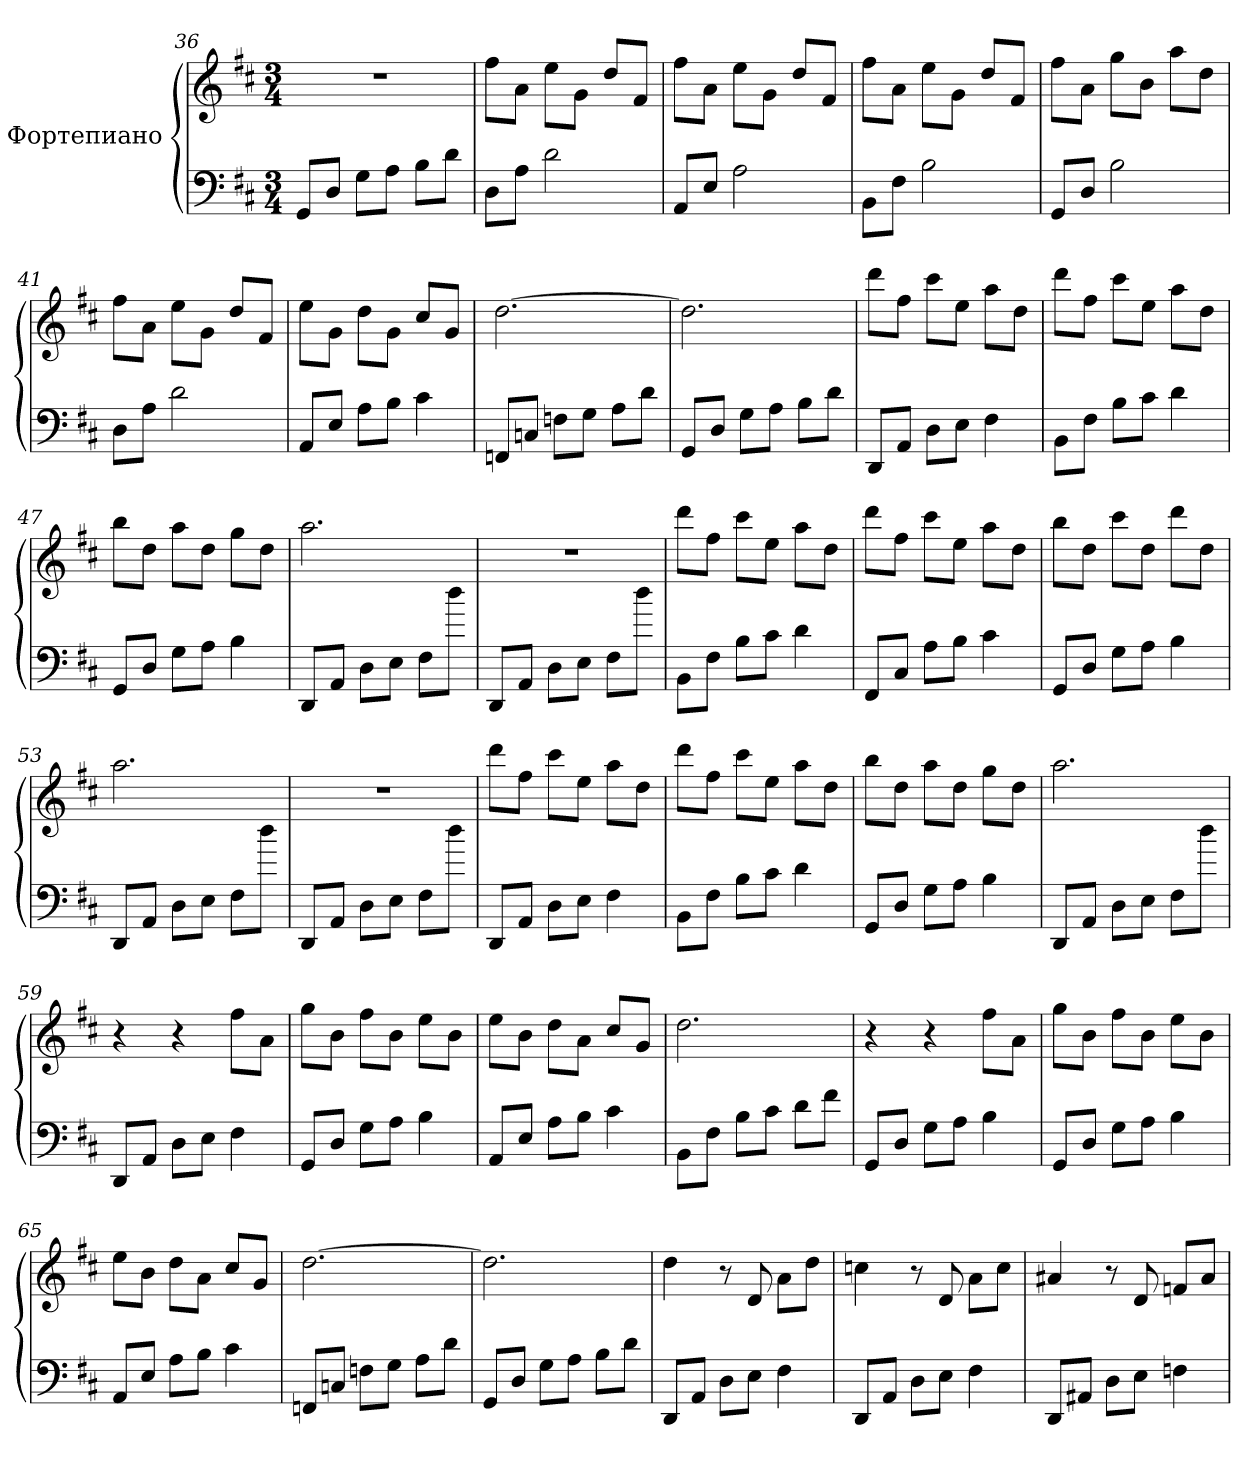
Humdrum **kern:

**kern	**kern
*part1	*part1
*staff2	*staff1
*I"Фортепиано	*
*clefF4	*clefG2
*k[f#c#]	*k[f#c#]
*M3/4	*M3/4
=36	=36
8GG/L	2.r
8D/J	.
8G\L	.
8A\J	.
8B\L	.
8d\J	.
=37	=37
8D\L	8ff#\L
8A\J	8a\J
2d\	8ee\L
.	8g\J
.	8dd/L
.	8f#/J
=38	=38
8AA/L	8ff#\L
8E/J	8a\J
2A\	8ee\L
.	8g\J
.	8dd/L
.	8f#/J
=39	=39
8BB\L	8ff#\L
8F#\J	8a\J
2B\	8ee\L
.	8g\J
.	8dd/L
.	8f#/J
=40	=40
8GG/L	8ff#\L
8D/J	8a\J
2B\	8gg\L
.	8b\J
.	8aa\L
.	8dd\J
!!LO:LB:g=z
=41	=41
8D\L	8ff#\L
8A\J	8a\J
2d\	8ee\L
.	8g\J
.	8dd/L
.	8f#/J
=42	=42
8AA/L	8ee\L
8E/J	8g\J
8A\L	8dd\L
8B\J	8g\J
4c#\	8cc#/L
.	8g/J
=43	=43
8FFn/L	[2.dd\
8Cn/J	.
8Fn\L	.
8G\J	.
8A\L	.
8d\J	.
=44	=44
8GG/L	2.dd\]
8D/J	.
8G\L	.
8A\J	.
8B\L	.
8d\J	.
=45	=45
8DD/L	8ddd\L
8AA/J	8ff#\J
8D\L	8ccc#\L
8E\J	8ee\J
4F#\	8aa\L
.	8dd\J
=46	=46
8BB\L	8ddd\L
8F#\J	8ff#\J
8B\L	8ccc#\L
8c#\J	8ee\J
4d\	8aa\L
.	8dd\J
=47	=47
8GG/L	8bb\L
8D/J	8dd\J
8G\L	8aa\L
8A\J	8dd\J
4B\	8gg\L
.	8dd\J
!!LO:LB:g=z
=48	=48
8DD/L	2.aa\
8AA/J	.
8D\L	.
8E\J	.
8F#\L	.
8dd\J	.
=49	=49
8DD/L	2.r
8AA/J	.
8D\L	.
8E\J	.
8F#\L	.
8dd\J	.
=50	=50
8BB\L	8ddd\L
8F#\J	8ff#\J
8B\L	8ccc#\L
8c#\J	8ee\J
4d\	8aa\L
.	8dd\J
=51	=51
8FF#/L	8ddd\L
8C#/J	8ff#\J
8A\L	8ccc#\L
8B\J	8ee\J
4c#\	8aa\L
.	8dd\J
=52	=52
8GG/L	8bb\L
8D/J	8dd\J
8G\L	8ccc#\L
8A\J	8dd\J
4B\	8ddd\L
.	8dd\J
=53	=53
8DD/L	2.aa\
8AA/J	.
8D\L	.
8E\J	.
8F#\L	.
8dd\J	.
=54	=54
8DD/L	2.r
8AA/J	.
8D\L	.
8E\J	.
8F#\L	.
8dd\J	.
!!LO:LB:g=z
=55	=55
8DD/L	8ddd\L
8AA/J	8ff#\J
8D\L	8ccc#\L
8E\J	8ee\J
4F#\	8aa\L
.	8dd\J
=56	=56
8BB\L	8ddd\L
8F#\J	8ff#\J
8B\L	8ccc#\L
8c#\J	8ee\J
4d\	8aa\L
.	8dd\J
=57	=57
8GG/L	8bb\L
8D/J	8dd\J
8G\L	8aa\L
8A\J	8dd\J
4B\	8gg\L
.	8dd\J
=58	=58
8DD/L	2.aa\
8AA/J	.
8D\L	.
8E\J	.
8F#\L	.
8dd\J	.
=59	=59
8DD/L	4r
8AA/J	.
8D\L	4r
8E\J	.
4F#\	8ff#\L
.	8a\J
=60	=60
8GG/L	8gg\L
8D/J	8b\J
8G\L	8ff#\L
8A\J	8b\J
4B\	8ee\L
.	8b\J
=61	=61
8AA/L	8ee\L
8E/J	8b\J
8A\L	8dd\L
8B\J	8a\J
4c#\	8cc#/L
.	8g/J
!!LO:LB:g=z
=62	=62
8BB\L	2.dd\
8F#\J	.
8B\L	.
8c#\J	.
8d\L	.
8f#\J	.
=63	=63
8GG/L	4r
8D/J	.
8G\L	4r
8A\J	.
4B\	8ff#\L
.	8a\J
=64	=64
8GG/L	8gg\L
8D/J	8b\J
8G\L	8ff#\L
8A\J	8b\J
4B\	8ee\L
.	8b\J
=65	=65
8AA/L	8ee\L
8E/J	8b\J
8A\L	8dd\L
8B\J	8a\J
4c#\	8cc#/L
.	8g/J
=66	=66
8FFn/L	[2.dd\
8Cn/J	.
8Fn\L	.
8G\J	.
8A\L	.
8d\J	.
=67	=67
8GG/L	2.dd\]
8D/J	.
8G\L	.
8A\J	.
8B\L	.
8d\J	.
!!LO:LB:g=z
=68	=68
8DD/L	4dd\
8AA/J	.
8D\L	8r
8E\J	8d/
4F#\	8a\L
.	8dd\J
=69	=69
8DD/L	4ccn\
8AA/J	.
8D\L	8r
8E\J	8d/
4F#\	8a\L
.	8cc\J
=70	=70
8DD/L	4a#X/
8AA#X/J	.
8D\L	8r
8E\J	8d/
4Fn\	8fn/L
.	8a#/J
=	=
*-	*-
